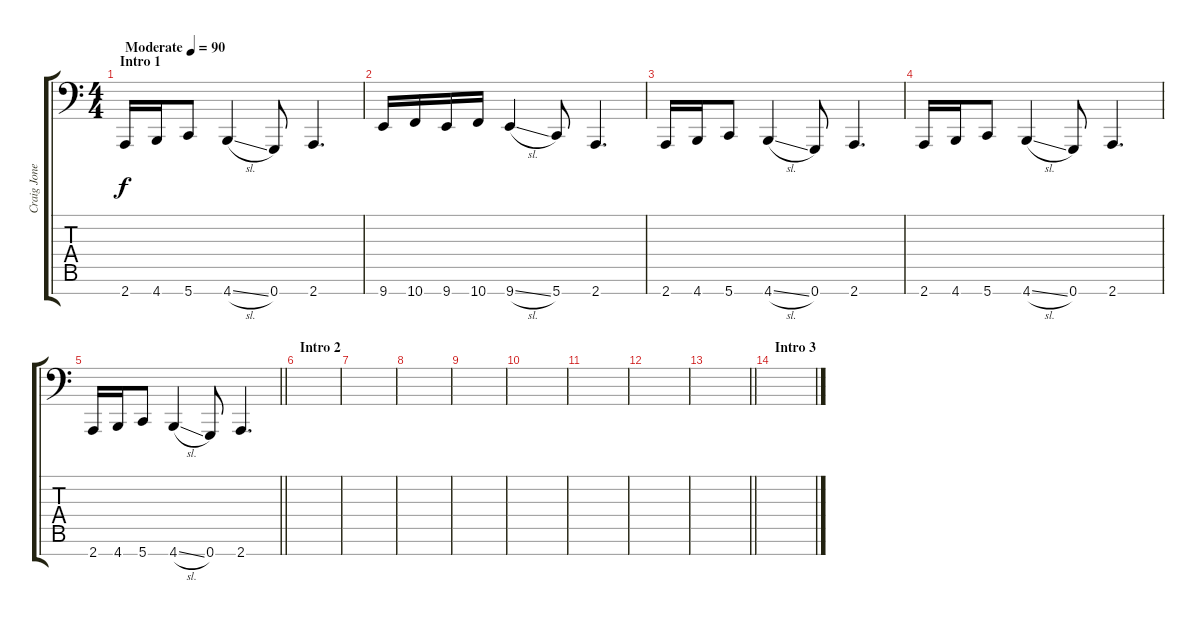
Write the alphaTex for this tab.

\track ("Craig Jones" "Craig Jone") {instrument pad3polysynth}
\staff {score tabs}
\tuning (E4 B3 G3 D3 A2 E2 G1) {hide}
\ts (4 4)
\section ("" "Intro 1")
\tempo (90 "Moderate")
\clef f4
\ks c
2.7.16{dy f volume 5 instrument pad3polysynth} 4.7.16{volume 9} 5.7.8 4.7{sl}.4 0.7.8 2.7.4{d} |
9.7.16 10.7.16 9.7.16 10.7.16 9.7{sl}.4 5.7.8 2.7.4{d} |
2.7.16 4.7.16 5.7.8 4.7{sl}.4 0.7.8 2.7.4{d} |
2.7.16 4.7.16 5.7.8 4.7{sl}.4 0.7.8 2.7.4{d} |
\barLineRight lightlight
2.7.16 4.7.16 5.7.8 4.7{sl}.4 0.7.8 2.7.4{d} |
\section ("" "Intro 2")
|
|
|
|
|
|
|
\barLineRight lightlight
|
\section ("" "Intro 3")
